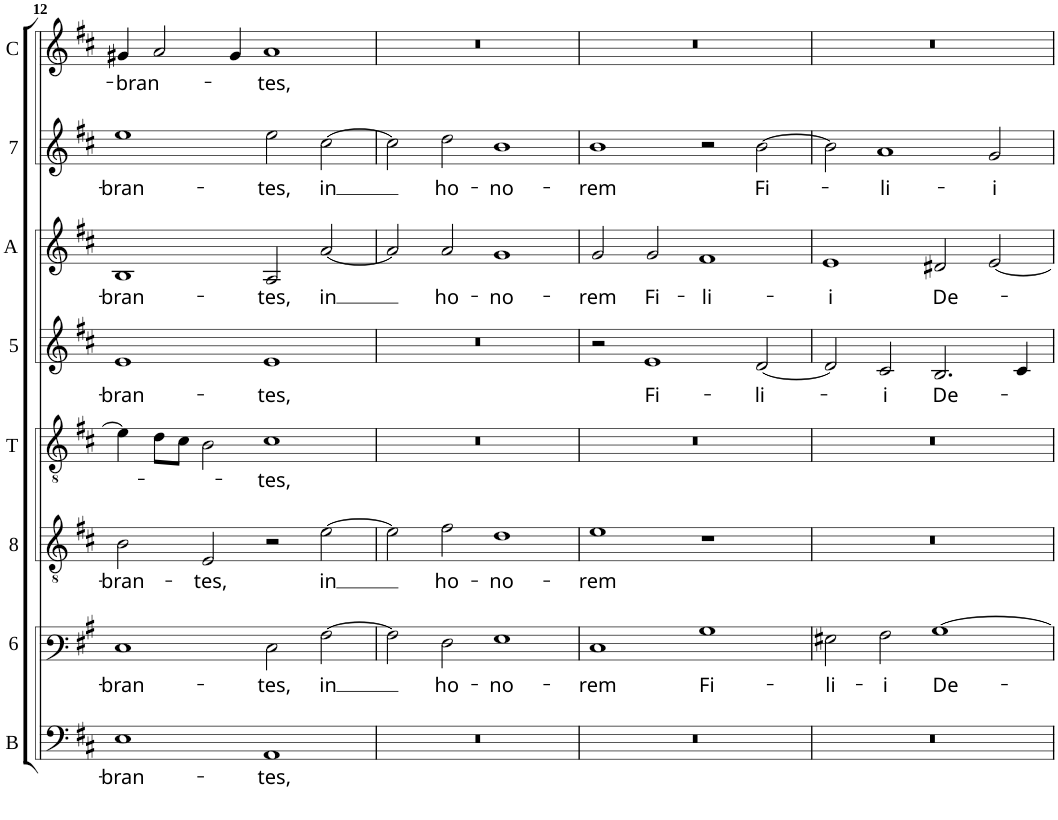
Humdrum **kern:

**kern	**text	**kern	**text	**kern	**text	**kern	**text	**kern	**text	**kern	**text	**kern	**text	**kern	**text
*part8	*part8	*part7	*part7	*part6	*part6	*part5	*part5	*part4	*part4	*part3	*part3	*part2	*part2	*part1	*part1
*staff8	*staff8	*staff7	*staff7	*staff6	*staff6	*staff5	*staff5	*staff4	*staff4	*staff3	*staff3	*staff2	*staff2	*staff1	*staff1
*I"Basis	*	*I"Sexta	*	*I"Octava	*	*I"Tenor	*	*I"Quinta	*	*I"Altus	*	*I"Septima	*	*I"Cantus	*
*I'B	*	*	*	*	*	*I'T	*	*	*	*I'A	*	*	*	*I'C	*
!!LO:PB:g=z
*clefF4	*	*clefF3	*	*clefGv2	*	*clefGv2	*	*clefG2	*	*clefG2	*	*clefG2	*	*clefG2	*
*k[f#c#]	*	*k[f#c#]	*	*k[f#c#]	*	*k[f#c#]	*	*k[f#c#]	*	*k[f#c#]	*	*k[f#c#]	*	*k[f#c#]	*
*D:	*	*D:	*	*D:	*	*D:	*	*D:	*	*D:	*	*D:	*	*D:	*
*M4/2	*	*M4/2	*	*M4/2	*	*M4/2	*	*M4/2	*	*M4/2	*	*M4/2	*	*M4/2	*
=12	=12	=12	=12	=12	=12	=12	=12	=12	=12	=12	=12	=12	=12	=12	=12
!	!LO:LY:b	!	!LO:LY:b	!	!LO:LY:b	!	!	!	!LO:LY:b	!	!LO:LY:b	!	!LO:LY:b	!	!LO:LY:b
1E	-bran-	1E	-bran-	2B\	-bran-	4e\]	.	1e	-bran-	1B	-bran-	1ee	-bran-	4g#X/	-bran-
.	.	.	.	.	.	8d\L	.	.	.	.	.	.	.	2a/	.
.	.	.	.	.	.	8c#\J	.	.	.	.	.	.	.	.	.
!	!	!	!	!	!LO:LY:b	!	!	!	!	!	!	!	!	!	!
.	.	.	.	2E/	-tes,	2B\	.	.	.	.	.	.	.	.	.
.	.	.	.	.	.	.	.	.	.	.	.	.	.	4g#/	.
!	!LO:LY:b	!	!LO:LY:b	!	!	!	!LO:LY:b	!	!LO:LY:b	!	!LO:LY:b	!	!LO:LY:b	!	!LO:LY:b
1AA	-tes,	2E\	-tes,	2r	.	1c#	-tes,	1e	-tes,	2A/	-tes,	2ee\	-tes,	1a	-tes,
!	!	!	!LO:LY:b	!	!LO:LY:b	!	!	!	!	!	!LO:LY:b	!	!LO:LY:b	!	!
.	.	[2A\	in	[2e\	in	.	.	.	.	[2a/	in	[2cc#\	in	.	.
=13	=13	=13	=13	=13	=13	=13	=13	=13	=13	=13	=13	=13	=13	=13	=13
0r	.	2A\]	.	2e\]	.	0r	.	0r	.	2a/]	.	2cc#\]	.	0r	.
!	!	!	!LO:LY:b	!	!LO:LY:b	!	!	!	!	!	!LO:LY:b	!	!LO:LY:b	!	!
.	.	2F#\	ho-	2f#\	ho-	.	.	.	.	2a/	ho-	2dd\	ho-	.	.
!	!	!	!LO:LY:b	!	!LO:LY:b	!	!	!	!	!	!LO:LY:b	!	!LO:LY:b	!	!
.	.	1G	-no-	1d	-no-	.	.	.	.	1g	-no-	1b	-no-	.	.
=14	=14	=14	=14	=14	=14	=14	=14	=14	=14	=14	=14	=14	=14	=14	=14
!	!	!	!LO:LY:b	!	!LO:LY:b	!	!	!	!	!	!LO:LY:b	!	!LO:LY:b	!	!
0r	.	1E	-rem	1e	-rem	0r	.	2r	.	2g/	-rem	1b	-rem	0r	.
!	!	!	!	!	!	!	!	!	!LO:LY:b	!	!LO:LY:b	!	!	!	!
.	.	.	.	.	.	.	.	1e	Fi-	2g/	Fi-	.	.	.	.
!	!	!	!LO:LY:b	!	!	!	!	!	!	!	!LO:LY:b	!	!	!	!
.	.	1B	Fi-	1r	.	.	.	.	.	1f#	-li-	2r	.	.	.
!	!	!	!	!	!	!	!	!	!LO:LY:b	!	!	!	!LO:LY:b	!	!
.	.	.	.	.	.	.	.	[2d/	-li-	.	.	[2b\	Fi-	.	.
=15	=15	=15	=15	=15	=15	=15	=15	=15	=15	=15	=15	=15	=15	=15	=15
!	!	!	!LO:LY:b	!	!	!	!	!	!	!	!LO:LY:b	!	!	!	!
0r	.	2G#X\	-li-	0r	.	0r	.	2d/]	.	1e	-i	2b\]	.	0r	.
!	!	!	!LO:LY:b	!	!	!	!	!	!LO:LY:b	!	!	!	!LO:LY:b	!	!
.	.	2A\	-i	.	.	.	.	2c#/	-i	.	.	1a	-li-	.	.
!	!	!	!LO:LY:b	!	!	!	!	!	!LO:LY:b	!	!LO:LY:b	!	!	!	!
.	.	[1B	De-	.	.	.	.	2.B/	De-	2d#X/	De-	.	.	.	.
!	!	!	!	!	!	!	!	!	!	!	!	!	!LO:LY:b	!	!
.	.	.	.	.	.	.	.	.	.	[2e/	.	2g/	-i	.	.
.	.	.	.	.	.	.	.	4c#/	.	.	.	.	.	.	.
=	=	=	=	=	=	=	=	=	=	=	=	=	=	=	=
*-	*-	*-	*-	*-	*-	*-	*-	*-	*-	*-	*-	*-	*-	*-	*-
